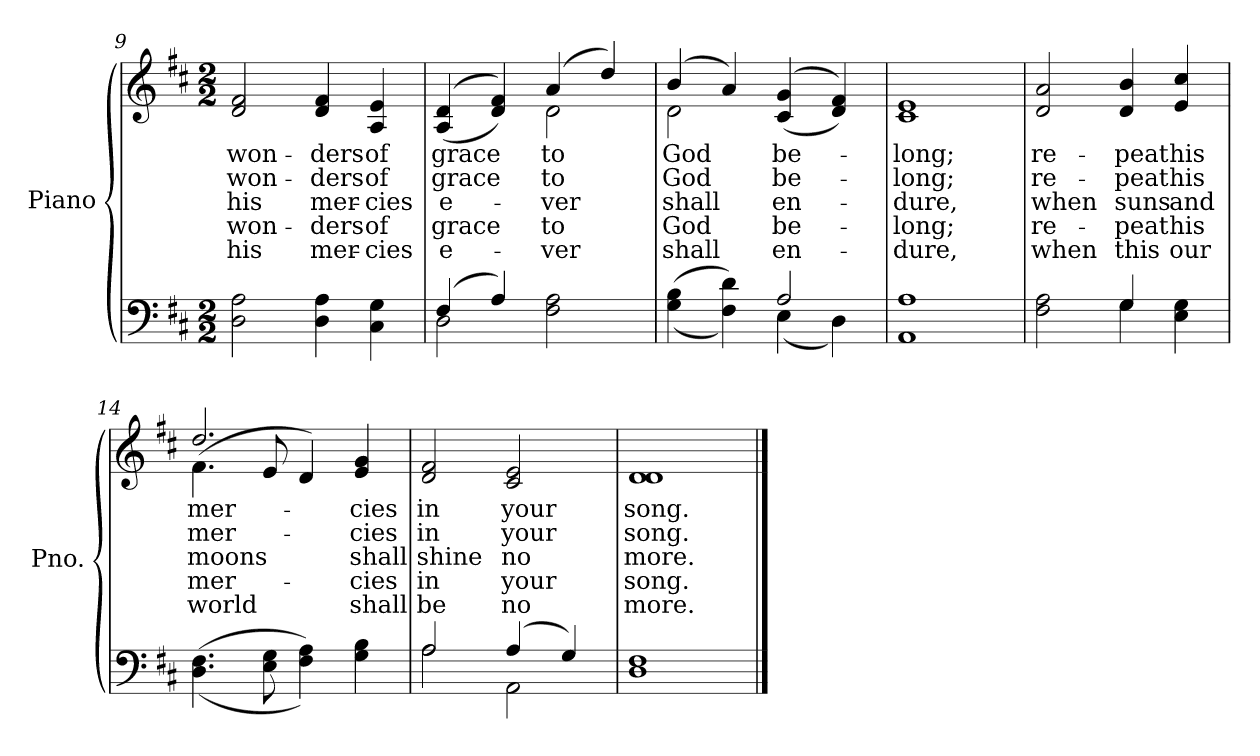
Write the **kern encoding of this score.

**kern	**kern	**text	**text	**text	**text	**text
*part2	*part1	*part1	*part1	*part1	*part1	*part1
*staff2	*staff1	*staff1	*staff1	*staff1	*staff1	*staff1
*I"Piano	*I"Piano	*	*	*	*	*
*I'Pno.	*I'Pno.	*	*	*	*	*
!!LO:LB:g=z
*clefF4	*clefG2	*	*	*	*	*
*k[f#c#]	*k[f#c#]	*	*	*	*	*
*D:	*D:	*	*	*	*	*
*M2/2	*M2/2	*	*	*	*	*
=9	=9	=9	=9	=9	=9	=9
!	!	!LO:LY:b:color=#000000	!LO:LY:b:color=#000000	!LO:LY:b:color=#000000	!LO:LY:b:color=#000000	!LO:LY:b:color=#000000
2Di\ 2Ai	2di/ 2f#i	won-	won-	his	won-	-his
!	!	!LO:LY:b:color=#000000	!LO:LY:b:color=#000000	!LO:LY:b:color=#000000	!LO:LY:b:color=#000000	!LO:LY:b:color=#000000
4Di\ 4Ai	4di/ 4f#i	-ders	-ders	mer-	-ders	mer-
!	!	!LO:LY:b:color=#000000	!LO:LY:b:color=#000000	!LO:LY:b:color=#000000	!LO:LY:b:color=#000000	!LO:LY:b:color=#000000
4C#i\ 4Gi	4Ai/ 4ei	of	of	-cies	of	cies
=10	=10	=10	=10	=10	=10	=10
*^	*	*	*	*	*	*
!	!	!	!LO:LY:b:color=#000000	!LO:LY:b:color=#000000	!LO:LY:b:color=#000000	!LO:LY:b:color=#000000	!LO:LY:b:color=#000000
*	*	*^	*	*	*	*	*
(4F#i/	2Di\	((4Ai/ 4di	2ryy	grace	grace	e-	-grace	e-
4Ai/)	.	4di/ 4f#i))	.	.	.	.	.	.
!	!	!	!	!LO:LY:b:color=#000000	!LO:LY:b:color=#000000	!LO:LY:b:color=#000000	!LO:LY:b:color=#000000	!LO:LY:b:color=#000000
2F#i\ 2Ai	2ryy	(4ai/	2di\	to	to	-ver	to	ver
.	.	4ddi/)	.	.	.	.	.	.
=11	=11	=11	=11	=11	=11	=11	=11	=11
!	!	!	!	!LO:LY:b:color=#000000	!LO:LY:b:color=#000000	!LO:LY:b:color=#000000	!LO:LY:b:color=#000000	!LO:LY:b:color=#000000
((4Gi\ 4Bi	2ryy	(4bi/	2di\	God	God	shall	God	shall
4F#i\ 4di))	.	4ai/)	.	.	.	.	.	.
!	!	!	!	!LO:LY:b:color=#000000	!LO:LY:b:color=#000000	!LO:LY:b:color=#000000	!LO:LY:b:color=#000000	!LO:LY:b:color=#000000
2Ai/	(4Ei\	((4c#i/ 4gi	2ryy	be-	be-	en-	-be-	-en-
.	4Di\)	4di/ 4f#i))	.	.	.	.	.	.
*v	*v	*	*	*	*	*	*	*
*	*v	*v	*	*	*	*	*
=12	=12	=12	=12	=12	=12	=12
*^	*	*	*	*	*	*
!	!	!	!LO:LY:b:color=#000000	!LO:LY:b:color=#000000	!LO:LY:b:color=#000000	!LO:LY:b:color=#000000	!LO:LY:b:color=#000000
*v	*v	*	*	*	*	*	*
1AAi 1Ai	1c#i 1ei	-long;	-long;	-dure,	long;	dure,
!!LO:LB:g=z
=13	=13	=13	=13	=13	=13	=13
*^	*	*	*	*	*	*
!	!	!	!LO:LY:b:color=#000000	!LO:LY:b:color=#000000	!LO:LY:b:color=#000000	!LO:LY:b:color=#000000	!LO:LY:b:color=#000000
2F#i\ 2Ai	2ryy	2di/ 2ai	re-	re-	when	re-	-when
!	!	!	!LO:LY:b:color=#000000	!LO:LY:b:color=#000000	!LO:LY:b:color=#000000	!LO:LY:b:color=#000000	!LO:LY:b:color=#000000
4Gi/	4Gi\	4di/ 4bi	-peat	-peat	suns	peat	this
!	!	!	!LO:LY:b:color=#000000	!LO:LY:b:color=#000000	!LO:LY:b:color=#000000	!LO:LY:b:color=#000000	!LO:LY:b:color=#000000
4Ei\ 4Gi	4ryy	4ei/ 4cc#i	his	his	and	his	our
*v	*v	*	*	*	*	*	*
=14	=14	=14	=14	=14	=14	=14
*^	*	*	*	*	*	*
!	!	!	!LO:LY:b:color=#000000	!LO:LY:b:color=#000000	!LO:LY:b:color=#000000	!LO:LY:b:color=#000000	!LO:LY:b:color=#000000
*v	*v	*^	*	*	*	*	*
((4.Di\ 4.F#i	2.ddi/	(4.f#i\	mer-	mer-	moons	mer-	-world
8Ei\ 8Gi	.	8ei/	.	.	.	.	.
4F#i\ 4Ai))	.	4di/)	.	.	.	.	.
!	!	!	!LO:LY:b:color=#000000	!LO:LY:b:color=#000000	!LO:LY:b:color=#000000	!LO:LY:b:color=#000000	!LO:LY:b:color=#000000
4Gi\ 4Bi	4ei/ 4gi	4ryy	-cies	-cies	shall	cies	shall
*	*v	*v	*	*	*	*	*
=15	=15	=15	=15	=15	=15	=15
*^	*	*	*	*	*	*
*	*	*^	*	*	*	*	*
!	!	!	!	!LO:LY:b:color=#000000	!LO:LY:b:color=#000000	!LO:LY:b:color=#000000	!LO:LY:b:color=#000000	!LO:LY:b:color=#000000
*	*	*v	*v	*	*	*	*	*
2Ai/	2Ai\	2di/ 2f#i	in	in	shine	in	be
!	!	!	!LO:LY:b:color=#000000	!LO:LY:b:color=#000000	!LO:LY:b:color=#000000	!LO:LY:b:color=#000000	!LO:LY:b:color=#000000
(4Ai/	2AAi\	2c#i/ 2ei	your	your	no	your	no
4Gi/)	.	.	.	.	.	.	.
*v	*v	*	*	*	*	*	*
=16	=16	=16	=16	=16	=16	=16
!	!	!LO:LY:b:color=#000000	!LO:LY:b:color=#000000	!LO:LY:b:color=#000000	!LO:LY:b:color=#000000	!LO:LY:b:color=#000000
1Di 1F#i	1di 1di	song.	song.	more.	song.	more.
==	==	==	==	==	==	==
*-	*-	*-	*-	*-	*-	*-
